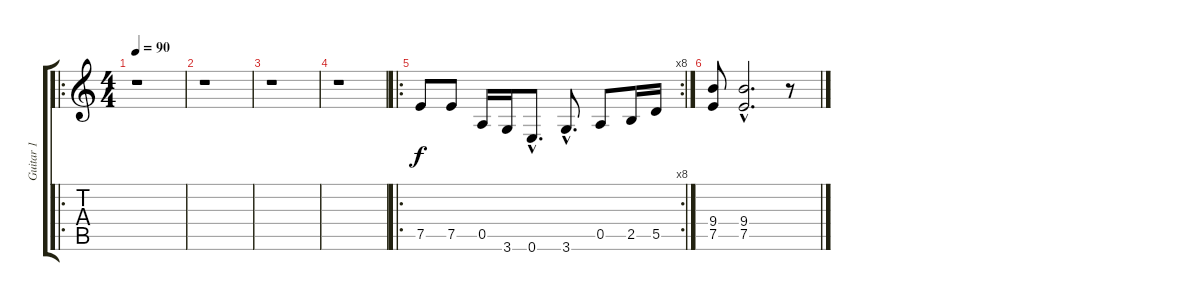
\track ("Guitar 1" "Guitar 1") {instrument distortionguitar}
\staff {score tabs}
\tuning (E4 B3 G3 D3 A2 E2) {hide}
\ro
\ts (4 4)
\tempo 90
\clef g2
\ks c
r.1{dy f} |
r.1 |
r.1 |
r.1 |
\ro
\rc 8
7.5.8 7.5.8 0.5.16 3.6.16 0.6{hac}.8{d} 3.6{hac}.8{d} 0.5.8 2.5.16 5.5.16 |
(9.4 7.5).8 (9.4{hac} 7.5{hac}).2{d} r.8
